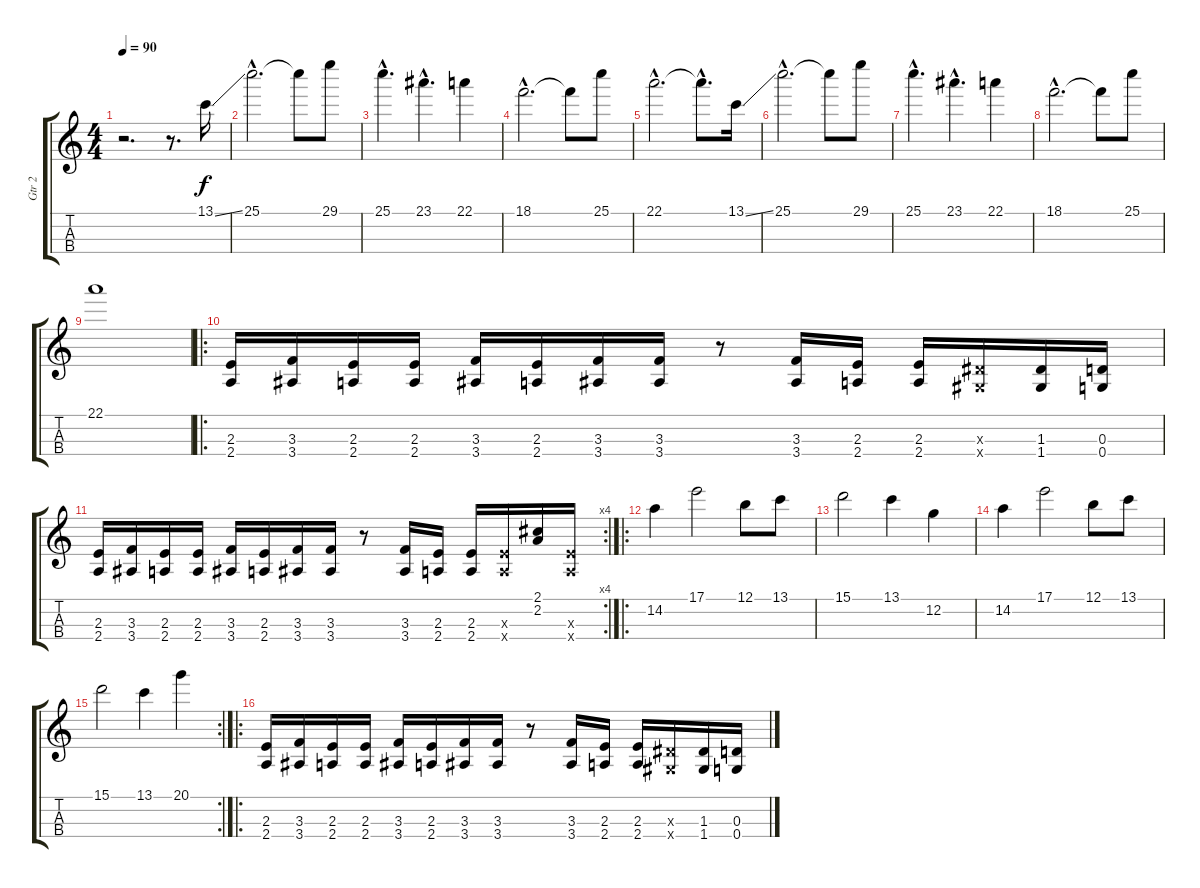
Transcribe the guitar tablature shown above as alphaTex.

\track ("Gtr 2" "Gtr 2") {instrument distortionguitar}
\staff {score tabs}
\tuning (B3 G3 D3 G2) {hide}
\ts (4 4)
\tempo 90
\clef g2
\ks c
r.2{d dy f volume 10 instrument voiceoohs} r.8{d} 13.1{ss}.16 |
25.1{hac}.2{d volume 10 instrument voiceoohs} 25.1{t}.8 29.1.8 |
25.1{hac}.4{d} 23.1{hac}.4{d} 22.1.4 |
18.1{hac}.2{d} 18.1{t}.8 25.1.8 |
22.1{hac}.2{d} 22.1{hac t}.8{d} 13.1{ss}.16 |
25.1{hac}.2{d volume 10} 25.1{t}.8 29.1.8 |
25.1{hac}.4{d} 23.1{hac}.4{d} 22.1.4 |
18.1{hac}.2{d} 18.1{t}.8 25.1.8 |
22.1.1 |
\ro
(2.3 2.4).16{volume 16 instrument distortionguitar} (3.3 3.4).16 (2.3 2.4).16 (2.3 2.4).16 (3.3 3.4).16 (2.3 2.4).16 (3.3 3.4).16 (3.3 3.4).16 r.8 (3.3 3.4).16 (2.3 2.4).16 (2.3 2.4).16 (1.3{x} 1.4{x}).16 (1.3 1.4).16 (0.3 0.4).16 |
\rc 4
(2.3 2.4).16 (3.3 3.4).16 (2.3 2.4).16 (2.3 2.4).16 (3.3 3.4).16 (2.3 2.4).16 (3.3 3.4).16 (3.3 3.4).16 r.8 (3.3 3.4).16 (2.3 2.4).16 (2.3 2.4).16 (2.3{x} 2.4{x}).16 (2.1 2.2).16 (2.3{x} 2.4{x}).16 |
\ro
14.2.4{instrument kalimba} 17.1.2 12.1.8 13.1.8 |
15.1.2 13.1.4 12.2.4 |
14.2.4 17.1.2 12.1.8 13.1.8 |
\rc 2
15.1.2 13.1.4 20.1.4 |
\ro
(2.3 2.4).16{volume 16 instrument distortionguitar} (3.3 3.4).16 (2.3 2.4).16 (2.3 2.4).16 (3.3 3.4).16 (2.3 2.4).16 (3.3 3.4).16 (3.3 3.4).16 r.8 (3.3 3.4).16 (2.3 2.4).16 (2.3 2.4).16 (1.3{x} 1.4{x}).16 (1.3 1.4).16 (0.3 0.4).16
